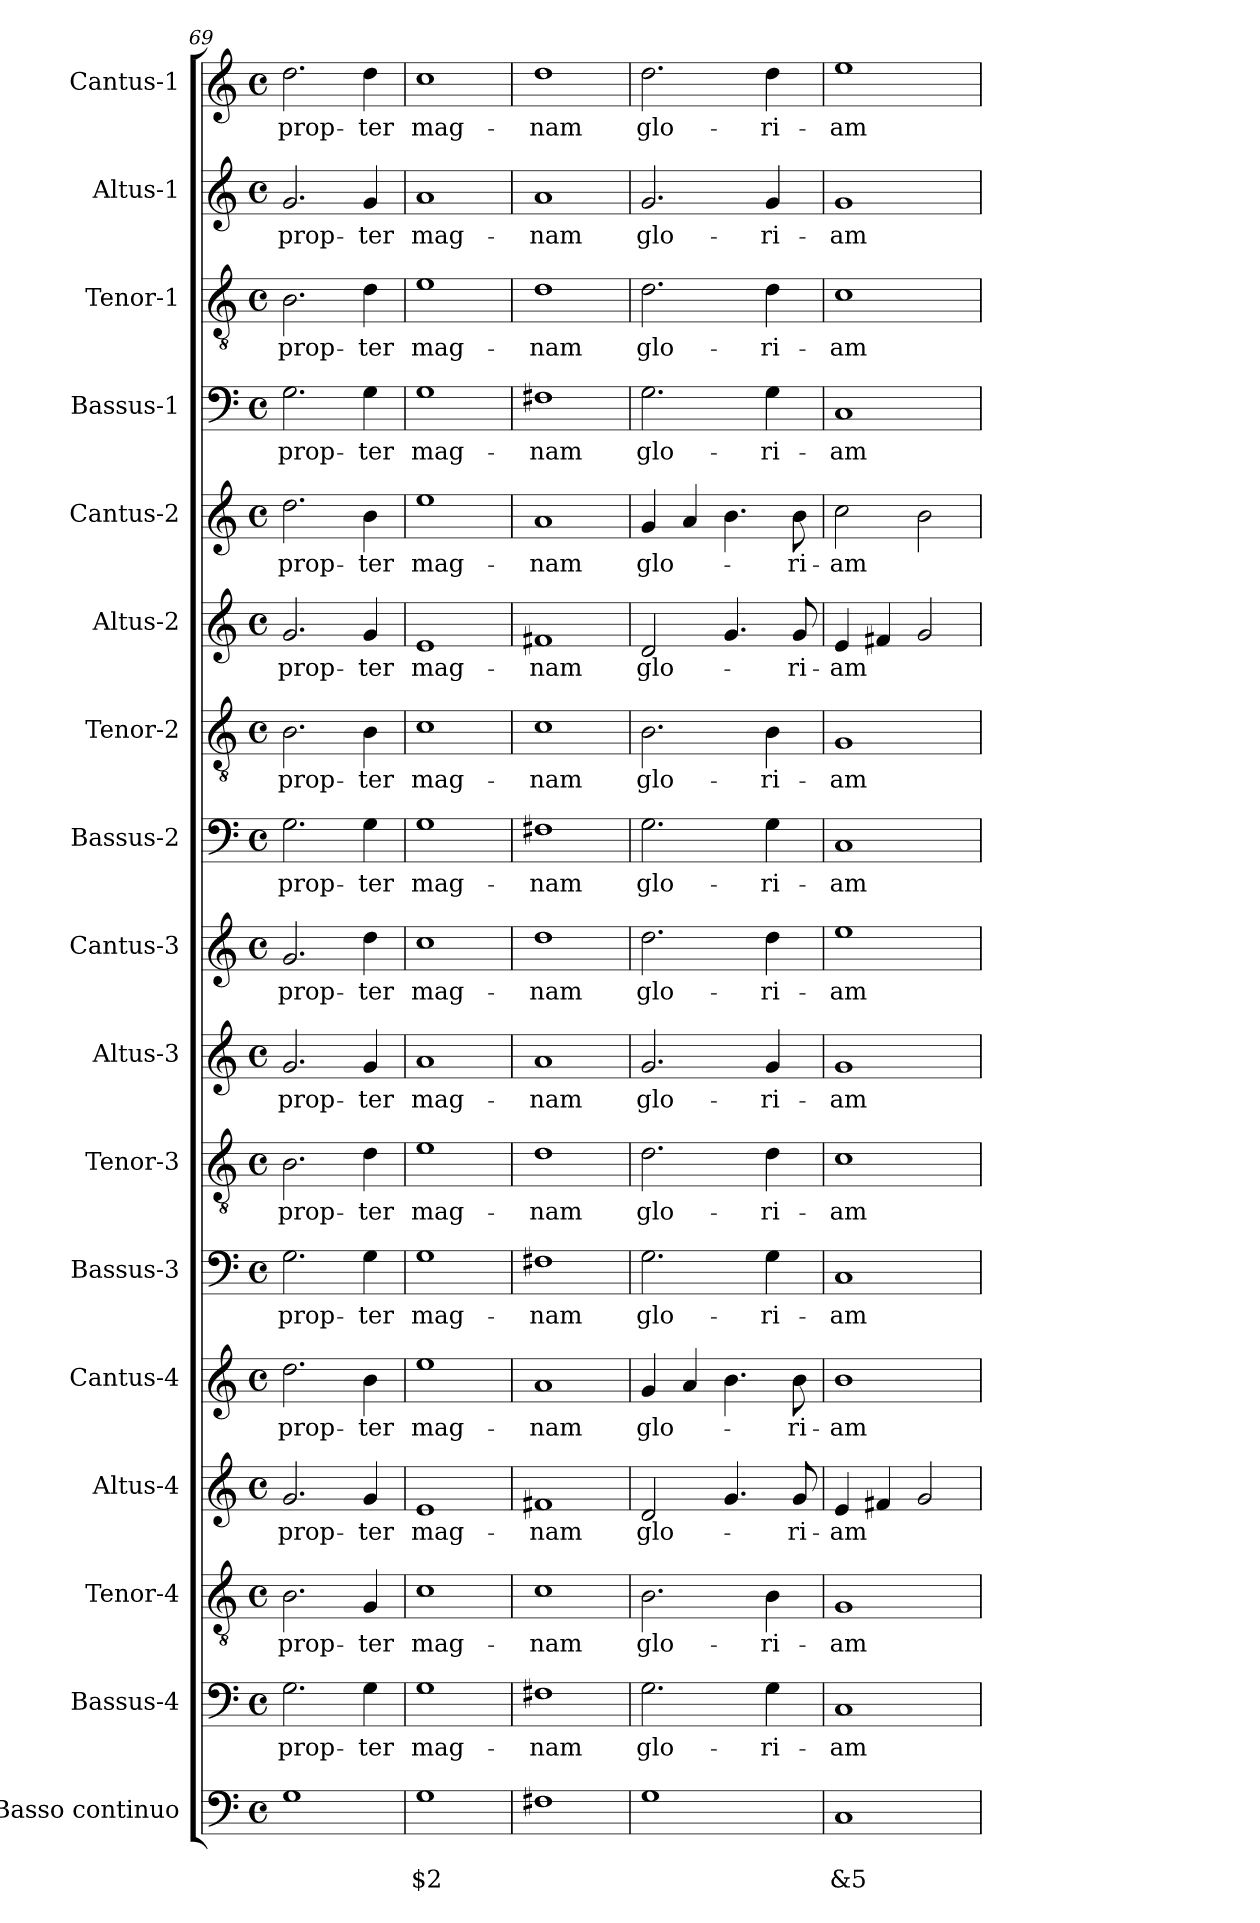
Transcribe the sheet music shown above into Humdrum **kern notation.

**kern	**text	**text	**kern	**text	**kern	**text	**kern	**text	**kern	**text	**kern	**text	**kern	**text	**kern	**text	**kern	**text	**kern	**text	**kern	**text	**kern	**text	**kern	**text	**kern	**text	**kern	**text	**kern	**text	**kern	**text
*part17	*part17	*part17	*part16	*part16	*part15	*part15	*part14	*part14	*part13	*part13	*part12	*part12	*part11	*part11	*part10	*part10	*part9	*part9	*part8	*part8	*part7	*part7	*part6	*part6	*part5	*part5	*part4	*part4	*part3	*part3	*part2	*part2	*part1	*part1
*staff17	*staff17	*staff17	*staff16	*staff16	*staff15	*staff15	*staff14	*staff14	*staff13	*staff13	*staff12	*staff12	*staff11	*staff11	*staff10	*staff10	*staff9	*staff9	*staff8	*staff8	*staff7	*staff7	*staff6	*staff6	*staff5	*staff5	*staff4	*staff4	*staff3	*staff3	*staff2	*staff2	*staff1	*staff1
*I"Basso continuo	*	*	*I"Bassus-4	*	*I"Tenor-4	*	*I"Altus-4	*	*I"Cantus-4	*	*I"Bassus-3	*	*I"Tenor-3	*	*I"Altus-3	*	*I"Cantus-3	*	*I"Bassus-2	*	*I"Tenor-2	*	*I"Altus-2	*	*I"Cantus-2	*	*I"Bassus-1	*	*I"Tenor-1	*	*I"Altus-1	*	*I"Cantus-1	*
*I'BC2	*	*	*I'B4	*	*I'T4	*	*I'A4	*	*I'C4	*	*I'B3	*	*I'T3	*	*I'A3	*	*I'C3	*	*I'B2	*	*I'T2	*	*I'A-2	*	*I'C2	*	*I'B1	*	*I'T1	*	*I'A1	*	*I'C1	*
*clefF4	*	*	*clefF4	*	*clefGv2	*	*clefG2	*	*clefG2	*	*clefF4	*	*clefGv2	*	*clefG2	*	*clefG2	*	*clefF4	*	*clefGv2	*	*clefG2	*	*clefG2	*	*clefF4	*	*clefGv2	*	*clefG2	*	*clefG2	*
*k[]	*	*	*k[]	*	*k[]	*	*k[]	*	*k[]	*	*k[]	*	*k[]	*	*k[]	*	*k[]	*	*k[]	*	*k[]	*	*k[]	*	*k[]	*	*k[]	*	*k[]	*	*k[]	*	*k[]	*
*C:	*	*	*C:	*	*C:	*	*C:	*	*C:	*	*C:	*	*C:	*	*C:	*	*C:	*	*C:	*	*C:	*	*C:	*	*C:	*	*C:	*	*C:	*	*C:	*	*C:	*
*M4/4	*	*	*M4/4	*	*M4/4	*	*M4/4	*	*M4/4	*	*M4/4	*	*M4/4	*	*M4/4	*	*M4/4	*	*M4/4	*	*M4/4	*	*M4/4	*	*M4/4	*	*M4/4	*	*M4/4	*	*M4/4	*	*M4/4	*
*met(c)	*	*	*met(c)	*	*met(c)	*	*met(c)	*	*met(c)	*	*met(c)	*	*met(c)	*	*met(c)	*	*met(c)	*	*met(c)	*	*met(c)	*	*met(c)	*	*met(c)	*	*met(c)	*	*met(c)	*	*met(c)	*	*met(c)	*
=69	=69	=69	=69	=69	=69	=69	=69	=69	=69	=69	=69	=69	=69	=69	=69	=69	=69	=69	=69	=69	=69	=69	=69	=69	=69	=69	=69	=69	=69	=69	=69	=69	=69	=69
!	!	!	!	!LO:LY:b	!	!LO:LY:b	!	!LO:LY:b	!	!LO:LY:b	!	!LO:LY:b	!	!LO:LY:b	!	!LO:LY:b	!	!LO:LY:b	!	!LO:LY:b	!	!LO:LY:b	!	!LO:LY:b	!	!LO:LY:b	!	!LO:LY:b	!	!LO:LY:b	!	!LO:LY:b	!	!LO:LY:b
1G	.	.	2.G\	prop-	2.B\	prop-	2.g/	prop-	2.dd\	prop-	2.G\	prop-	2.B\	prop-	2.g/	prop-	2.g/	prop-	2.G\	prop-	2.B\	prop-	2.g/	prop-	2.dd\	prop-	2.G\	prop-	2.B\	prop-	2.g/	prop-	2.dd\	prop-
!	!	!	!	!LO:LY:b	!	!LO:LY:b	!	!LO:LY:b	!	!LO:LY:b	!	!LO:LY:b	!	!LO:LY:b	!	!LO:LY:b	!	!LO:LY:b	!	!LO:LY:b	!	!LO:LY:b	!	!LO:LY:b	!	!LO:LY:b	!	!LO:LY:b	!	!LO:LY:b	!	!LO:LY:b	!	!LO:LY:b
.	.	.	4G\	-ter	4G/	-ter	4g/	-ter	4b\	-ter	4G\	-ter	4d\	-ter	4g/	-ter	4dd\	-ter	4G\	-ter	4B\	-ter	4g/	-ter	4b\	-ter	4G\	-ter	4d\	-ter	4g/	-ter	4dd\	-ter
=70	=70	=70	=70	=70	=70	=70	=70	=70	=70	=70	=70	=70	=70	=70	=70	=70	=70	=70	=70	=70	=70	=70	=70	=70	=70	=70	=70	=70	=70	=70	=70	=70	=70	=70
!	!	!LO:LY:b	!	!LO:LY:b	!	!LO:LY:b	!	!LO:LY:b	!	!LO:LY:b	!	!LO:LY:b	!	!LO:LY:b	!	!LO:LY:b	!	!LO:LY:b	!	!LO:LY:b	!	!LO:LY:b	!	!LO:LY:b	!	!LO:LY:b	!	!LO:LY:b	!	!LO:LY:b	!	!LO:LY:b	!	!LO:LY:b
1G	.	$2	1G	mag-	1c	mag-	1e	mag-	1ee	mag-	1G	mag-	1e	mag-	1a	mag-	1cc	mag-	1G	mag-	1c	mag-	1e	mag-	1ee	mag-	1G	mag-	1e	mag-	1a	mag-	1cc	mag-
=71	=71	=71	=71	=71	=71	=71	=71	=71	=71	=71	=71	=71	=71	=71	=71	=71	=71	=71	=71	=71	=71	=71	=71	=71	=71	=71	=71	=71	=71	=71	=71	=71	=71	=71
!	!	!	!	!LO:LY:b	!	!LO:LY:b	!	!LO:LY:b	!	!LO:LY:b	!	!LO:LY:b	!	!LO:LY:b	!	!LO:LY:b	!	!LO:LY:b	!	!LO:LY:b	!	!LO:LY:b	!	!LO:LY:b	!	!LO:LY:b	!	!LO:LY:b	!	!LO:LY:b	!	!LO:LY:b	!	!LO:LY:b
1F#X	.	.	1F#X	-nam	1c	-nam	1f#X	-nam	1a	-nam	1F#X	-nam	1d	-nam	1a	-nam	1dd	-nam	1F#X	-nam	1c	-nam	1f#X	-nam	1a	-nam	1F#X	-nam	1d	-nam	1a	-nam	1dd	-nam
=72	=72	=72	=72	=72	=72	=72	=72	=72	=72	=72	=72	=72	=72	=72	=72	=72	=72	=72	=72	=72	=72	=72	=72	=72	=72	=72	=72	=72	=72	=72	=72	=72	=72	=72
!	!	!	!	!LO:LY:b	!	!LO:LY:b	!	!LO:LY:b	!	!LO:LY:b	!	!LO:LY:b	!	!LO:LY:b	!	!LO:LY:b	!	!LO:LY:b	!	!LO:LY:b	!	!LO:LY:b	!	!LO:LY:b	!	!LO:LY:b	!	!LO:LY:b	!	!LO:LY:b	!	!LO:LY:b	!	!LO:LY:b
1G	.	.	2.G\	glo-	2.B\	glo-	2d/	glo-	4g/	glo-	2.G\	glo-	2.d\	glo-	2.g/	glo-	2.dd\	glo-	2.G\	glo-	2.B\	glo-	2d/	glo-	4g/	glo-	2.G\	glo-	2.d\	glo-	2.g/	glo-	2.dd\	glo-
.	.	.	.	.	.	.	.	.	4a/	.	.	.	.	.	.	.	.	.	.	.	.	.	.	.	4a/	.	.	.	.	.	.	.	.	.
.	.	.	.	.	.	.	4.g/	.	4.b\	.	.	.	.	.	.	.	.	.	.	.	.	.	4.g/	.	4.b\	.	.	.	.	.	.	.	.	.
!	!	!	!	!LO:LY:b	!	!LO:LY:b	!	!	!	!	!	!LO:LY:b	!	!LO:LY:b	!	!LO:LY:b	!	!LO:LY:b	!	!LO:LY:b	!	!LO:LY:b	!	!	!	!	!	!LO:LY:b	!	!LO:LY:b	!	!LO:LY:b	!	!LO:LY:b
.	.	.	4G\	-ri-	4B\	-ri-	.	.	.	.	4G\	-ri-	4d\	-ri-	4g/	-ri-	4dd\	-ri-	4G\	-ri-	4B\	-ri-	.	.	.	.	4G\	-ri-	4d\	-ri-	4g/	-ri-	4dd\	-ri-
!	!	!	!	!	!	!	!	!LO:LY:b	!	!LO:LY:b	!	!	!	!	!	!	!	!	!	!	!	!	!	!LO:LY:b	!	!LO:LY:b	!	!	!	!	!	!	!	!
.	.	.	.	.	.	.	8g/	-ri-	8b\	-ri-	.	.	.	.	.	.	.	.	.	.	.	.	8g/	-ri-	8b\	-ri-	.	.	.	.	.	.	.	.
=73	=73	=73	=73	=73	=73	=73	=73	=73	=73	=73	=73	=73	=73	=73	=73	=73	=73	=73	=73	=73	=73	=73	=73	=73	=73	=73	=73	=73	=73	=73	=73	=73	=73	=73
!	!	!LO:LY:b	!	!LO:LY:b	!	!LO:LY:b	!	!LO:LY:b	!	!LO:LY:b	!	!LO:LY:b	!	!LO:LY:b	!	!LO:LY:b	!	!LO:LY:b	!	!LO:LY:b	!	!LO:LY:b	!	!LO:LY:b	!	!LO:LY:b	!	!LO:LY:b	!	!LO:LY:b	!	!LO:LY:b	!	!LO:LY:b
1C	.	&5	1C	-am	1G	-am	4e/	-am	1b	-am	1C	-am	1c	-am	1g	-am	1ee	-am	1C	-am	1G	-am	4e/	-am	2cc\	-am	1C	-am	1c	-am	1g	-am	1ee	-am
.	.	.	.	.	.	.	4f#X/	.	.	.	.	.	.	.	.	.	.	.	.	.	.	.	4f#X/	.	.	.	.	.	.	.	.	.	.	.
.	.	.	.	.	.	.	2g/	.	.	.	.	.	.	.	.	.	.	.	.	.	.	.	2g/	.	2b\	.	.	.	.	.	.	.	.	.
=	=	=	=	=	=	=	=	=	=	=	=	=	=	=	=	=	=	=	=	=	=	=	=	=	=	=	=	=	=	=	=	=	=	=
*-	*-	*-	*-	*-	*-	*-	*-	*-	*-	*-	*-	*-	*-	*-	*-	*-	*-	*-	*-	*-	*-	*-	*-	*-	*-	*-	*-	*-	*-	*-	*-	*-	*-	*-
